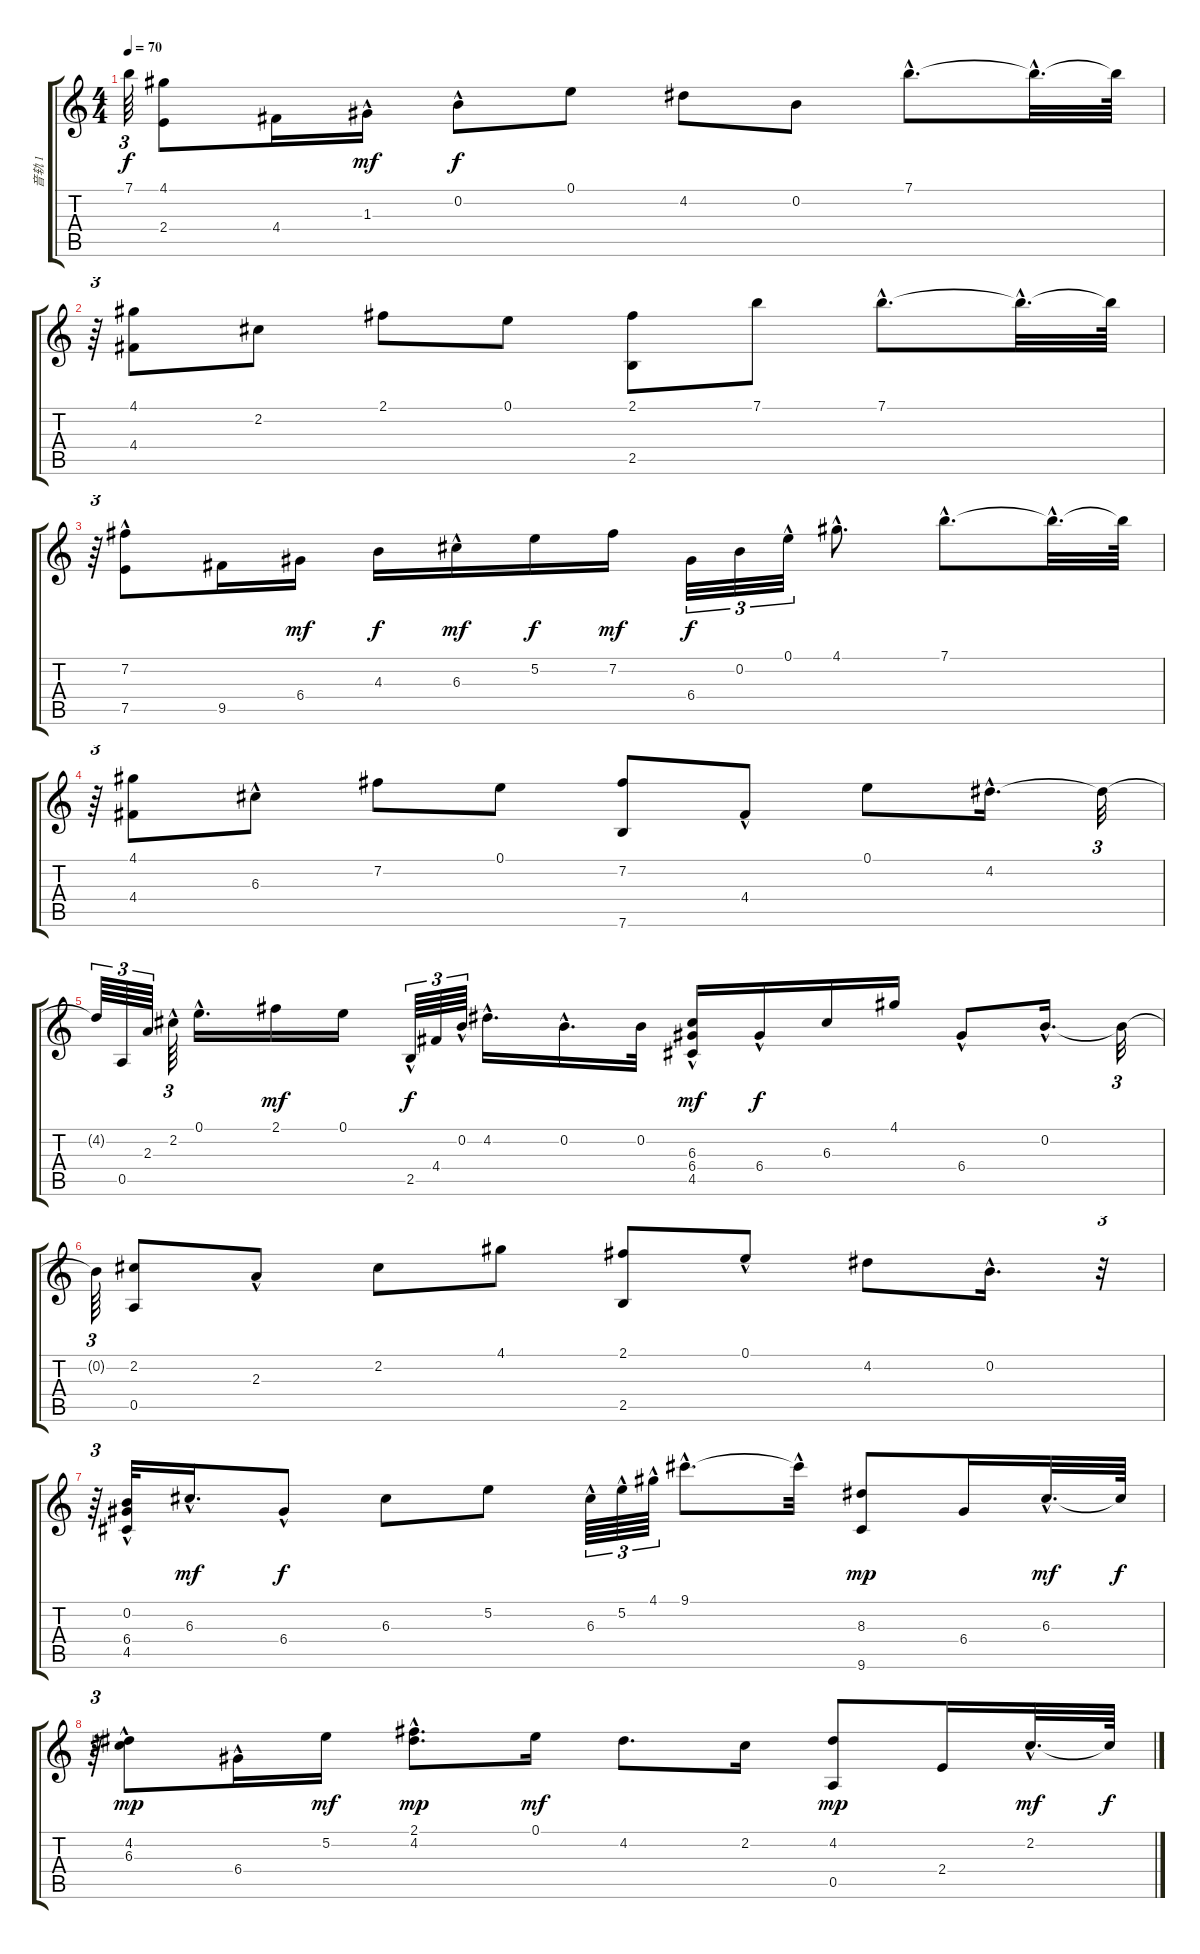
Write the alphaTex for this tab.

\track ("音轨 1" "音轨 1") {instrument acousticguitarnylon}
\staff {score tabs}
\tuning (E4 B3 G3 D3 A2 E2) {hide}
\ts (4 4)
\tempo 70
\clef g2
\ks c
7.1{t}.64{tu (3 2) dy f} (4.1 2.4).8 4.4.16 1.3{hac}.16{dy mf} 0.2{hac}.8{dy f} 0.1.8 4.2.8 0.2.8 7.1{hac}.8{d} 7.1{hac t}.32{d} 7.1{t}.64 |
r.64{tu (3 2)} (4.1 4.4).8 2.2.8 2.1.8 0.1.8 (2.1 2.5).8 7.1.8 7.1{hac}.8{d} 7.1{hac t}.32{d} 7.1{t}.64 |
r.64{tu (3 2)} (7.2{hac} 7.5).8 9.5.16 6.4.16{dy mf} 4.3.16{dy f} 6.3{hac}.16{dy mf} 5.2.16{dy f} 7.2.16{dy mf} 6.4.32{tu (3 2) dy f} 0.2.32{tu (3 2)} 0.1{hac}.32{tu (3 2)} 4.1{hac}.8{d} 7.1{hac}.8{d} 7.1{hac t}.32{d} 7.1{t}.64 |
r.64{tu (3 2)} (4.1 4.4).8 6.3{hac}.8 7.2.8 0.1.8 (7.2 7.6).8 4.4{hac}.8 0.1.8 4.2{hac}.16{d} 4.2{t}.32{tu (3 2)} |
4.2{t}.64{tu (3 2)} 0.5.64{tu (3 2)} 2.3.64{tu (3 2)} 2.2{hac}.64{tu (3 2)} 0.1{hac}.16{d} 2.1.16{dy mf} 0.1.16 2.5{hac}.64{tu (3 2) dy f} 4.4.64{tu (3 2)} 0.2{hac}.64{tu (3 2)} 4.2{hac}.16{d} 0.2{hac}.16{d} 0.2.32 (6.3{hac} 6.4 4.5).16{dy mf} 6.4{hac}.16{dy f} 6.3.16 4.1.16 6.4{hac}.8 0.2{hac}.16{d} 0.2{t}.32{tu (3 2)} |
0.2{t}.64{tu (3 2)} (2.2 0.5).8 2.3{hac}.8 2.2.8 4.1.8 (2.1 2.5).8 0.1{hac}.8 4.2.8 0.2{hac}.16{d} r.32{tu (3 2)} |
r.64{tu (3 2)} (0.2 6.4{hac} 4.5{hac}).32 6.3{hac}.16{d dy mf} 6.4{hac}.8{dy f} 6.3.8 5.2.8 6.3{hac}.64{tu (3 2)} 5.2{hac}.64{tu (3 2)} 4.1{hac}.64{tu (3 2)} 9.1{hac}.8{d} 9.1{hac t}.32 (8.3 9.6).8{dy mp} 6.4.16 6.3{hac}.32{d dy mf} 6.3{t}.64{dy f} |
r.64{tu (3 2)} (4.2{hac} 6.3).8{dy mp} 6.4{hac}.16 5.2.16{dy mf} (2.1{hac} 4.2{hac}).8{d dy mp} 0.1.16{dy mf} 4.2.8{d} 2.2.16 (4.2 0.5).8{dy mp} 2.4.16 2.2{hac}.32{d dy mf} 2.2{t}.64{dy f}
